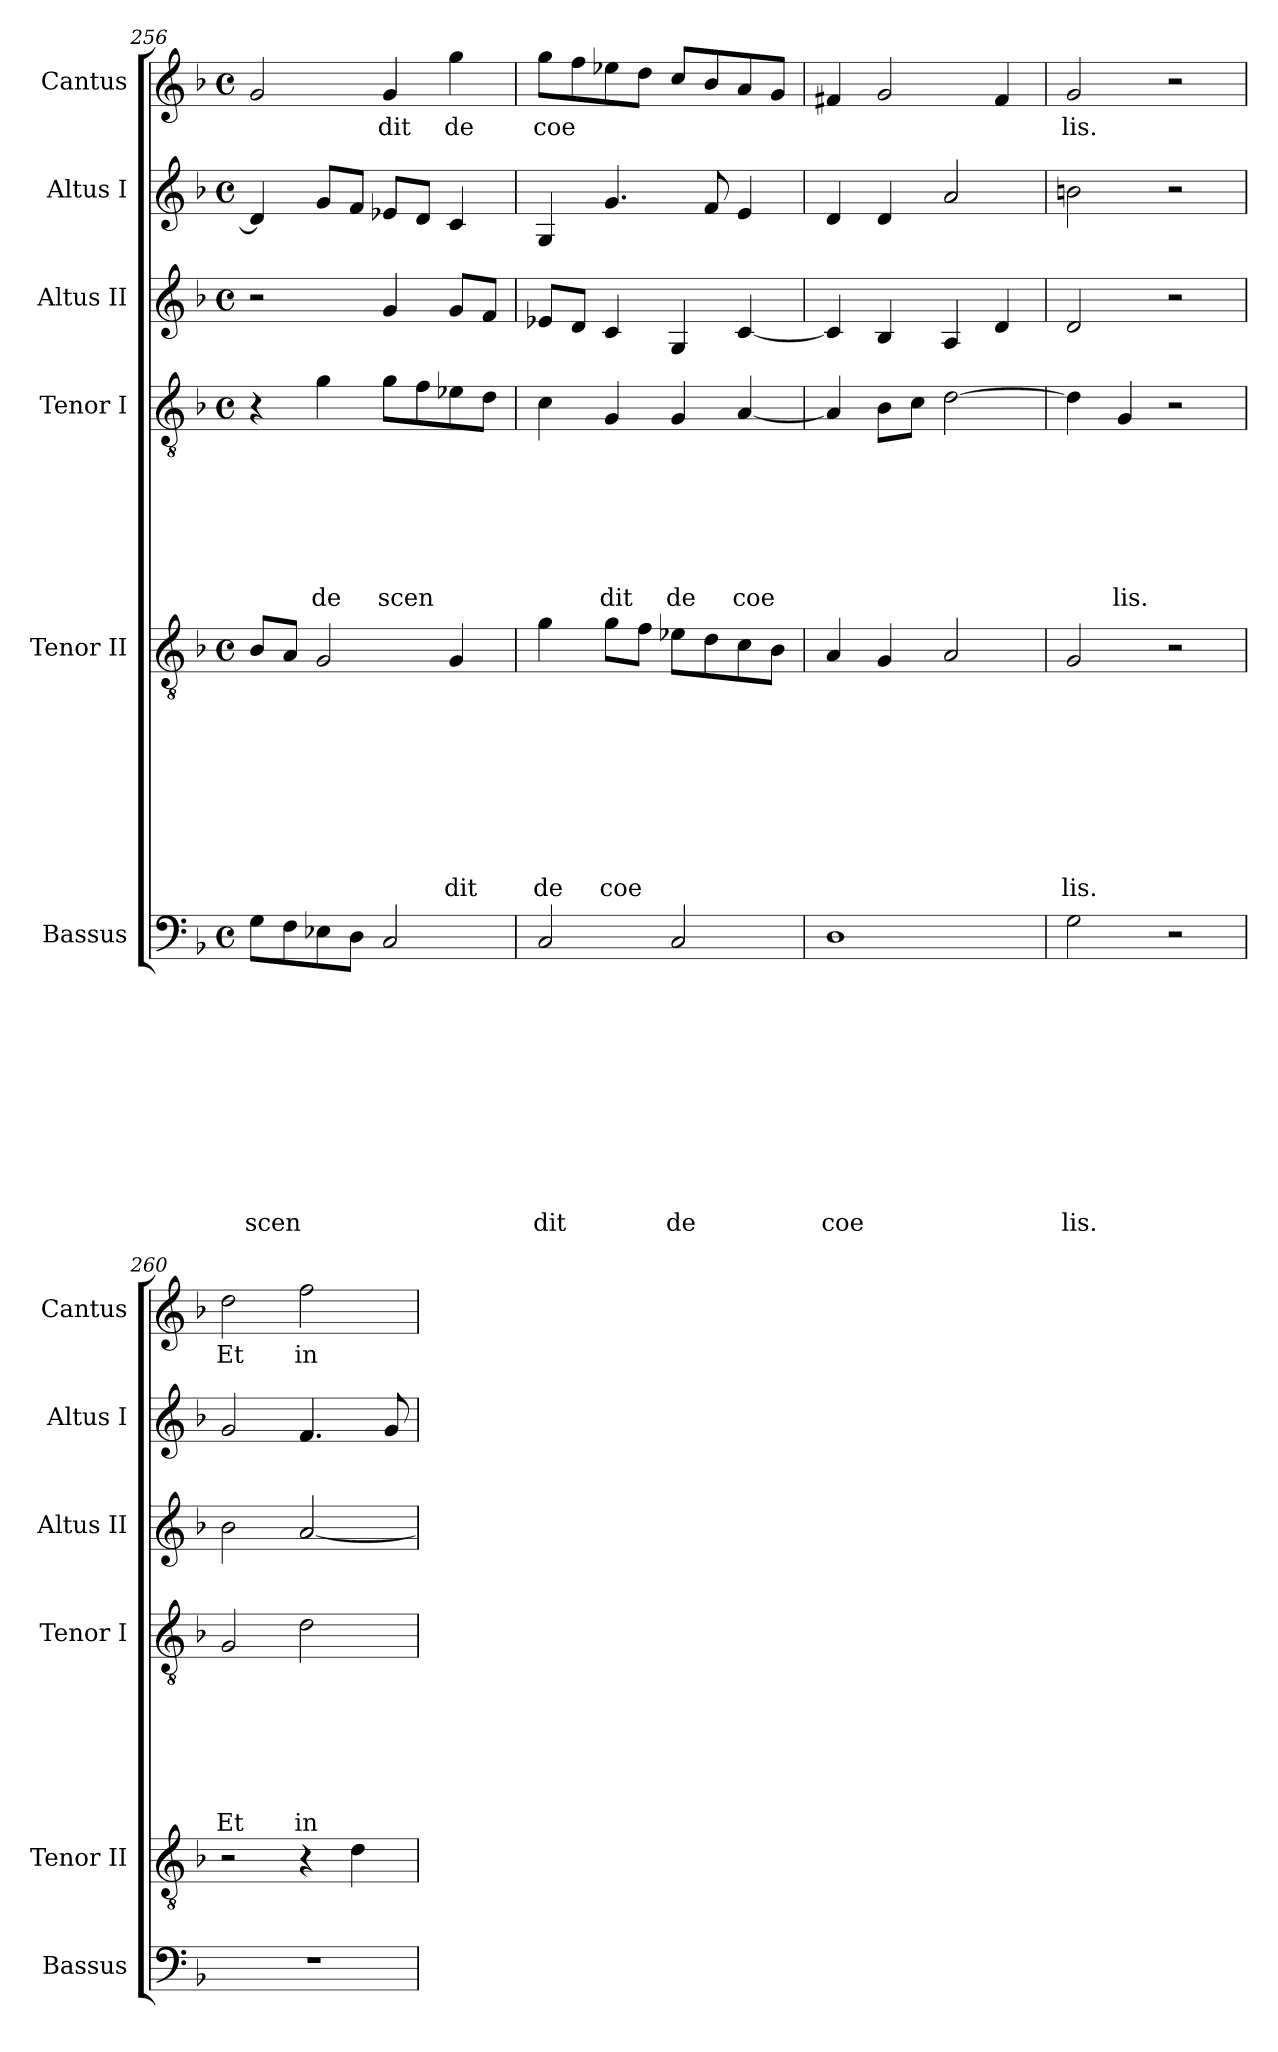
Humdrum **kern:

**kern	**text	**text	**text	**text	**text	**text	**text	**text	**text	**text	**text	**kern	**text	**text	**text	**text	**text	**text	**text	**text	**text	**kern	**text	**text	**text	**text	**text	**text	**text	**kern	**kern	**kern	**text
*part6	*part6	*part6	*part6	*part6	*part6	*part6	*part6	*part6	*part6	*part6	*part6	*part5	*part5	*part5	*part5	*part5	*part5	*part5	*part5	*part5	*part5	*part4	*part4	*part4	*part4	*part4	*part4	*part4	*part4	*part3	*part2	*part1	*part1
*staff6	*staff6	*staff6	*staff6	*staff6	*staff6	*staff6	*staff6	*staff6	*staff6	*staff6	*staff6	*staff5	*staff5	*staff5	*staff5	*staff5	*staff5	*staff5	*staff5	*staff5	*staff5	*staff4	*staff4	*staff4	*staff4	*staff4	*staff4	*staff4	*staff4	*staff3	*staff2	*staff1	*staff1
*I"Bassus	*	*	*	*	*	*	*	*	*	*	*	*I"Tenor II	*	*	*	*	*	*	*	*	*	*I"Tenor I	*	*	*	*	*	*	*	*I"Altus II	*I"Altus I	*I"Cantus	*
*I'Bassus	*	*	*	*	*	*	*	*	*	*	*	*I'Tenor II	*	*	*	*	*	*	*	*	*	*I'Tenor I	*	*	*	*	*	*	*	*I'Altus II	*I'Altus I	*I'Cantus	*
*clefF4	*	*	*	*	*	*	*	*	*	*	*	*clefGv2	*	*	*	*	*	*	*	*	*	*clefGv2	*	*	*	*	*	*	*	*clefG2	*clefG2	*clefG2	*
*k[b-]	*	*	*	*	*	*	*	*	*	*	*	*k[b-]	*	*	*	*	*	*	*	*	*	*k[b-]	*	*	*	*	*	*	*	*k[b-]	*k[b-]	*k[b-]	*
*F:	*	*	*	*	*	*	*	*	*	*	*	*F:	*	*	*	*	*	*	*	*	*	*F:	*	*	*	*	*	*	*	*F:	*F:	*F:	*
*M4/4	*	*	*	*	*	*	*	*	*	*	*	*M4/4	*	*	*	*	*	*	*	*	*	*M4/4	*	*	*	*	*	*	*	*M4/4	*M4/4	*M4/4	*
*met(c)	*	*	*	*	*	*	*	*	*	*	*	*met(c)	*	*	*	*	*	*	*	*	*	*met(c)	*	*	*	*	*	*	*	*met(c)	*met(c)	*met(c)	*
=256	=256	=256	=256	=256	=256	=256	=256	=256	=256	=256	=256	=256	=256	=256	=256	=256	=256	=256	=256	=256	=256	=256	=256	=256	=256	=256	=256	=256	=256	=256	=256	=256	=256
!	!	!	!	!	!	!	!	!	!	!	!LO:LY:b	!	!	!	!	!	!	!	!	!	!	!	!	!	!	!	!	!	!	!	!	!	!
8G\L	.	.	.	.	.	.	.	.	.	.	scen	8B-/L	.	.	.	.	.	.	.	.	.	4r	.	.	.	.	.	.	.	2r	4d/]	2g/	.
8F\	.	.	.	.	.	.	.	.	.	.	.	8A/J	.	.	.	.	.	.	.	.	.	.	.	.	.	.	.	.	.	.	.	.	.
!	!	!	!	!	!	!	!	!	!	!	!	!	!	!	!	!	!	!	!	!	!	!	!	!	!	!	!	!	!LO:LY:b	!	!	!	!
8E-X\	.	.	.	.	.	.	.	.	.	.	.	2G/	.	.	.	.	.	.	.	.	.	4g\	.	.	.	.	.	.	de	.	8g/L	.	.
8D\J	.	.	.	.	.	.	.	.	.	.	.	.	.	.	.	.	.	.	.	.	.	.	.	.	.	.	.	.	.	.	8f/J	.	.
!	!	!	!	!	!	!	!	!	!	!	!	!	!	!	!	!	!	!	!	!	!	!	!	!	!	!	!	!	!LO:LY:b	!	!	!	!LO:LY:b
2C/	.	.	.	.	.	.	.	.	.	.	.	.	.	.	.	.	.	.	.	.	.	8g\L	.	.	.	.	.	.	scen	4g/	8e-X/L	4g/	dit
.	.	.	.	.	.	.	.	.	.	.	.	.	.	.	.	.	.	.	.	.	.	8f\	.	.	.	.	.	.	.	.	8d/J	.	.
!	!	!	!	!	!	!	!	!	!	!	!	!	!	!	!	!	!	!	!	!	!LO:LY:b	!	!	!	!	!	!	!	!	!	!	!	!LO:LY:b
.	.	.	.	.	.	.	.	.	.	.	.	4G/	.	.	.	.	.	.	.	.	dit	8e-X\	.	.	.	.	.	.	.	8g/L	4c/	4gg\	de
.	.	.	.	.	.	.	.	.	.	.	.	.	.	.	.	.	.	.	.	.	.	8d\J	.	.	.	.	.	.	.	8f/J	.	.	.
=257	=257	=257	=257	=257	=257	=257	=257	=257	=257	=257	=257	=257	=257	=257	=257	=257	=257	=257	=257	=257	=257	=257	=257	=257	=257	=257	=257	=257	=257	=257	=257	=257	=257
!	!	!	!	!	!	!	!	!	!	!	!LO:LY:b	!	!	!	!	!	!	!	!	!	!LO:LY:b	!	!	!	!	!	!	!	!	!	!	!	!LO:LY:b
2C/	.	.	.	.	.	.	.	.	.	.	dit	4g\	.	.	.	.	.	.	.	.	de	4c\	.	.	.	.	.	.	.	8e-X/L	4G/	8gg\L	coe
.	.	.	.	.	.	.	.	.	.	.	.	.	.	.	.	.	.	.	.	.	.	.	.	.	.	.	.	.	.	8d/J	.	8ff\	.
!	!	!	!	!	!	!	!	!	!	!	!	!	!	!	!	!	!	!	!	!	!LO:LY:b	!	!	!	!	!	!	!	!LO:LY:b	!	!	!	!
.	.	.	.	.	.	.	.	.	.	.	.	8g\L	.	.	.	.	.	.	.	.	coe	4G/	.	.	.	.	.	.	dit	4c/	4.g/	8ee-X\	.
.	.	.	.	.	.	.	.	.	.	.	.	8f\J	.	.	.	.	.	.	.	.	.	.	.	.	.	.	.	.	.	.	.	8dd\J	.
!	!	!	!	!	!	!	!	!	!	!	!LO:LY:b	!	!	!	!	!	!	!	!	!	!	!	!	!	!	!	!	!	!LO:LY:b	!	!	!	!
2C/	.	.	.	.	.	.	.	.	.	.	de	8e-X\L	.	.	.	.	.	.	.	.	.	4G/	.	.	.	.	.	.	de	4G/	.	8cc/L	.
.	.	.	.	.	.	.	.	.	.	.	.	8d\	.	.	.	.	.	.	.	.	.	.	.	.	.	.	.	.	.	.	8f/	8b-/	.
!	!	!	!	!	!	!	!	!	!	!	!	!	!	!	!	!	!	!	!	!	!	!	!	!	!	!	!	!	!LO:LY:b	!	!	!	!
.	.	.	.	.	.	.	.	.	.	.	.	8c\	.	.	.	.	.	.	.	.	.	[<4A/	.	.	.	.	.	.	coe	[<4c/	4e/	8a/	.
.	.	.	.	.	.	.	.	.	.	.	.	8B-\J	.	.	.	.	.	.	.	.	.	.	.	.	.	.	.	.	.	.	.	8g/J	.
=258	=258	=258	=258	=258	=258	=258	=258	=258	=258	=258	=258	=258	=258	=258	=258	=258	=258	=258	=258	=258	=258	=258	=258	=258	=258	=258	=258	=258	=258	=258	=258	=258	=258
!	!	!	!	!	!	!	!	!	!	!	!LO:LY:b	!	!	!	!	!	!	!	!	!	!	!	!	!	!	!	!	!	!	!	!	!	!
1D	.	.	.	.	.	.	.	.	.	.	coe	4A/	.	.	.	.	.	.	.	.	.	4A/]	.	.	.	.	.	.	.	4c/]	4d/	4f#X/	.
.	.	.	.	.	.	.	.	.	.	.	.	4G/	.	.	.	.	.	.	.	.	.	8B-\L	.	.	.	.	.	.	.	4B-/	4d/	2g/	.
.	.	.	.	.	.	.	.	.	.	.	.	.	.	.	.	.	.	.	.	.	.	8c\J	.	.	.	.	.	.	.	.	.	.	.
.	.	.	.	.	.	.	.	.	.	.	.	2A/	.	.	.	.	.	.	.	.	.	[>2d\	.	.	.	.	.	.	.	4A/	2a/	.	.
.	.	.	.	.	.	.	.	.	.	.	.	.	.	.	.	.	.	.	.	.	.	.	.	.	.	.	.	.	.	4d/	.	4f#/	.
=259	=259	=259	=259	=259	=259	=259	=259	=259	=259	=259	=259	=259	=259	=259	=259	=259	=259	=259	=259	=259	=259	=259	=259	=259	=259	=259	=259	=259	=259	=259	=259	=259	=259
!	!	!	!	!	!	!	!	!	!	!	!LO:LY:b	!	!	!	!	!	!	!	!	!	!LO:LY:b	!	!	!	!	!	!	!	!	!	!	!	!LO:LY:b
2G\	.	.	.	.	.	.	.	.	.	.	lis.	2G/	.	.	.	.	.	.	.	.	lis.	4d\]	.	.	.	.	.	.	.	2d/	2bn\	2g/	lis.
!	!	!	!	!	!	!	!	!	!	!	!	!	!	!	!	!	!	!	!	!	!	!	!	!	!	!	!	!	!LO:LY:b	!	!	!	!
.	.	.	.	.	.	.	.	.	.	.	.	.	.	.	.	.	.	.	.	.	.	4G/	.	.	.	.	.	.	lis.	.	.	.	.
2r	.	.	.	.	.	.	.	.	.	.	.	2r	.	.	.	.	.	.	.	.	.	2r	.	.	.	.	.	.	.	2r	2r	2r	.
=260	=260	=260	=260	=260	=260	=260	=260	=260	=260	=260	=260	=260	=260	=260	=260	=260	=260	=260	=260	=260	=260	=260	=260	=260	=260	=260	=260	=260	=260	=260	=260	=260	=260
!	!	!	!	!	!	!	!	!	!	!	!	!	!	!	!	!	!	!	!	!	!	!	!	!	!	!	!	!	!LO:LY:b	!	!	!	!LO:LY:b
1r	.	.	.	.	.	.	.	.	.	.	.	2r	.	.	.	.	.	.	.	.	.	2G/	.	.	.	.	.	.	Et	2b-\	2g/	2dd\	Et
!	!	!	!	!	!	!	!	!	!	!	!	!	!	!	!	!	!	!	!	!	!	!	!	!	!	!	!	!	!LO:LY:b	!	!	!	!LO:LY:b
.	.	.	.	.	.	.	.	.	.	.	.	4r	.	.	.	.	.	.	.	.	.	2d\	.	.	.	.	.	.	in	[<2a/	4.f/	2ff\	in
.	.	.	.	.	.	.	.	.	.	.	.	4d\	.	.	.	.	.	.	.	.	.	.	.	.	.	.	.	.	.	.	.	.	.
.	.	.	.	.	.	.	.	.	.	.	.	.	.	.	.	.	.	.	.	.	.	.	.	.	.	.	.	.	.	.	8g/	.	.
=	=	=	=	=	=	=	=	=	=	=	=	=	=	=	=	=	=	=	=	=	=	=	=	=	=	=	=	=	=	=	=	=	=
*-	*-	*-	*-	*-	*-	*-	*-	*-	*-	*-	*-	*-	*-	*-	*-	*-	*-	*-	*-	*-	*-	*-	*-	*-	*-	*-	*-	*-	*-	*-	*-	*-	*-
